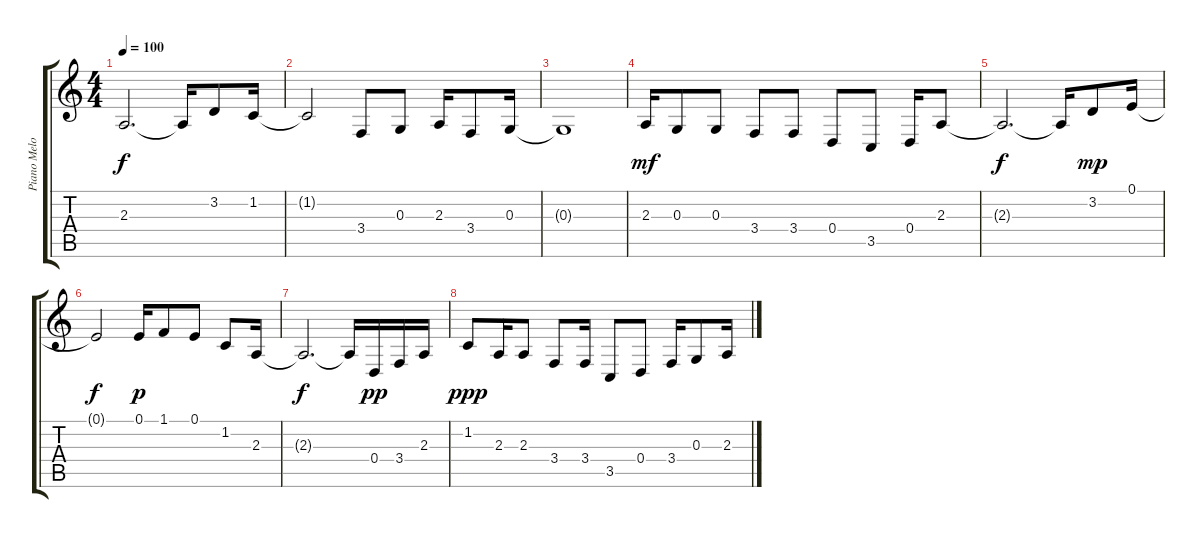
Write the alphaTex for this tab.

\track ("Piano Melodia" "Piano Melo") {instrument electricgrandpiano}
\staff {score tabs}
\tuning (E4 B3 G3 D3 A2 E2) {hide}
\ts (4 4)
\tempo 100
\clef g2
\ks c
2.3{t}.2{d dy f} 2.3{t}.16 3.2.8 1.2.16 |
1.2{t}.2 3.4.8 0.3.8 2.3.16 3.4.8 0.3.16 |
0.3{t}.1 |
2.3.16{dy mf} 0.3.8 0.3.8 3.4.8 3.4.8 0.4.8 3.5.8 0.4.16 2.3.8 |
2.3{t}.2{d dy f} 2.3{t}.16 3.2.8{dy mp} 0.1.16 |
0.1{t}.2{dy f} 0.1.16{dy p} 1.1.8 0.1.8 1.2.8 2.3.16 |
2.3{t}.2{d dy f} 2.3{t}.16 0.4.16{dy pp} 3.4.16 2.3.16 |
1.2.8{dy ppp} 2.3.16 2.3.8 3.4.8 3.4.16 3.5.8 0.4.8 3.4.16 0.3.8 2.3.16
